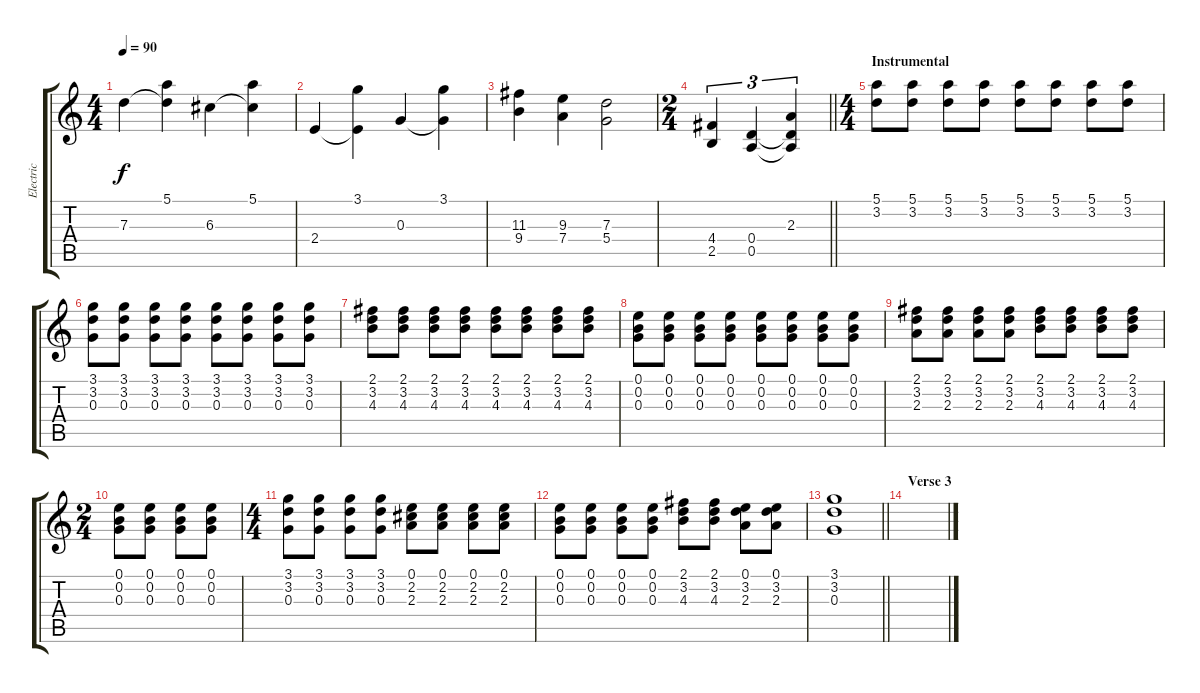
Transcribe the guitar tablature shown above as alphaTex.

\track ("Electric" "Electric") {instrument distortionguitar}
\staff {score tabs}
\tuning (E4 B3 G3 D3 A2 E2) {hide}
\ts (4 4)
\tempo 90
\clef g2
\ks c
7.3.4{dy f} (5.1 7.3{t}).4 6.3.4 (5.1 6.3{t}).4 |
2.4.4 (3.1 2.4{t}).4 0.3.4 (3.1 0.3{t}).4 |
(11.3 9.4).4 (9.3 7.4).4 (7.3 5.4).2 |
\ts (2 4)
\barLineRight lightlight
(4.4 2.5).4{tu (3 2)} (0.4 0.5).4{tu (3 2)} (2.3 0.4{t} 0.5{t}).4{tu (3 2)} |
\ts (4 4)
\section ("" "Instrumental")
(5.1 3.2).8 (5.1 3.2).8 (5.1 3.2).8 (5.1 3.2).8 (5.1 3.2).8 (5.1 3.2).8 (5.1 3.2).8 (5.1 3.2).8 |
(3.1 3.2 0.3).8 (3.1 3.2 0.3).8 (3.1 3.2 0.3).8 (3.1 3.2 0.3).8 (3.1 3.2 0.3).8 (3.1 3.2 0.3).8 (3.1 3.2 0.3).8 (3.1 3.2 0.3).8 |
(2.1 3.2 4.3).8 (2.1 3.2 4.3).8 (2.1 3.2 4.3).8 (2.1 3.2 4.3).8 (2.1 3.2 4.3).8 (2.1 3.2 4.3).8 (2.1 3.2 4.3).8 (2.1 3.2 4.3).8 |
(0.1 0.2 0.3).8 (0.1 0.2 0.3).8 (0.1 0.2 0.3).8 (0.1 0.2 0.3).8 (0.1 0.2 0.3).8 (0.1 0.2 0.3).8 (0.1 0.2 0.3).8 (0.1 0.2 0.3).8 |
(2.1 3.2 2.3).8 (2.1 3.2 2.3).8 (2.1 3.2 2.3).8 (2.1 3.2 2.3).8 (2.1 3.2 4.3).8 (2.1 3.2 4.3).8 (2.1 3.2 4.3).8 (2.1 3.2 4.3).8 |
\ts (2 4)
(0.1 0.2 0.3).8 (0.1 0.2 0.3).8 (0.1 0.2 0.3).8 (0.1 0.2 0.3).8 |
\ts (4 4)
(3.1 3.2 0.3).8 (3.1 3.2 0.3).8 (3.1 3.2 0.3).8 (3.1 3.2 0.3).8 (0.1 2.2 2.3).8 (0.1 2.2 2.3).8 (0.1 2.2 2.3).8 (0.1 2.2 2.3).8 |
(0.1 0.2 0.3).8 (0.1 0.2 0.3).8 (0.1 0.2 0.3).8 (0.1 0.2 0.3).8 (2.1 3.2 4.3).8 (2.1 3.2 4.3).8 (0.1 3.2 2.3).8 (0.1 3.2 2.3).8 |
\barLineRight lightlight
(3.1 3.2 0.3).1 |
\section ("" "Verse 3")
